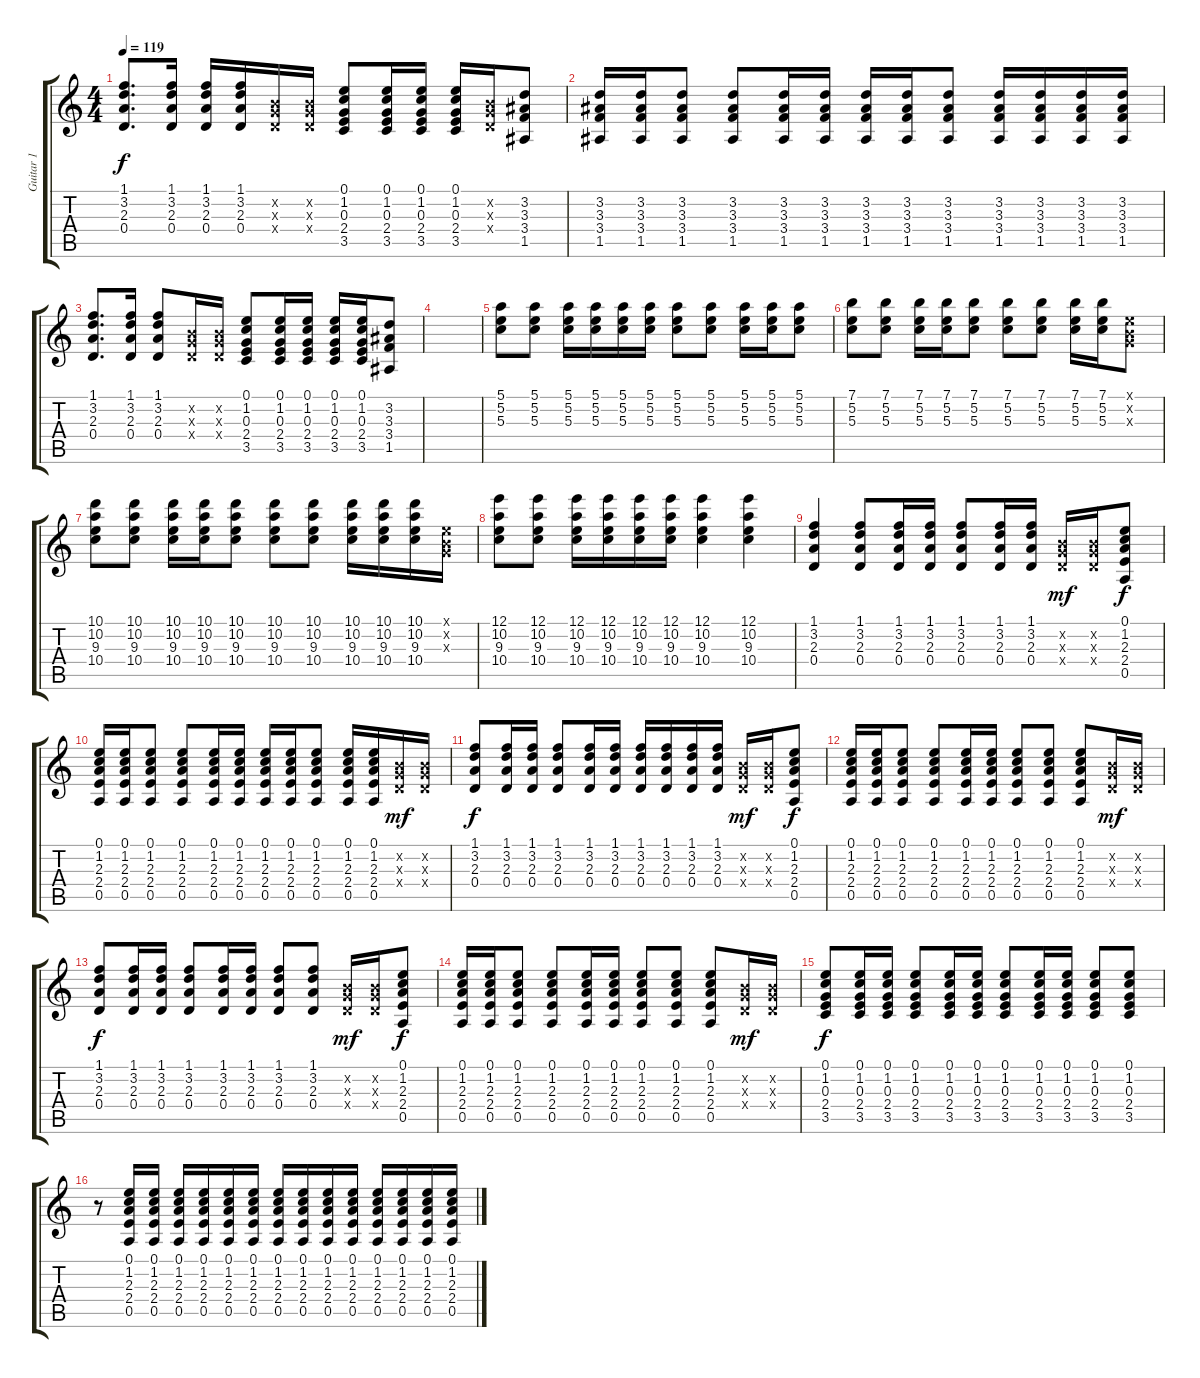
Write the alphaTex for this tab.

\track ("Guitar 1" "Guitar 1") {instrument acousticguitarsteel}
\staff {score tabs}
\tuning (E4 B3 G3 D3 A2 E2) {hide}
\ts (4 4)
\tempo 119
\clef g2
\ks c
(1.1 3.2 2.3 0.4).8{d dy f} (1.1 3.2 2.3 0.4).16 (1.1 3.2 2.3 0.4).16 (1.1 3.2 2.3 0.4).16 (0.2{x} 0.3{x} 0.4{x}).16 (0.2{x} 0.3{x} 0.4{x}).16 (0.1 1.2 0.3 2.4 3.5).8 (0.1 1.2 0.3 2.4 3.5).16 (0.1 1.2 0.3 2.4 3.5).16 (0.1 1.2 0.3 2.4 3.5).16 (0.2{x} 0.3{x} 0.4{x}).16 (3.2 3.3 3.4 1.5).8 |
(3.2 3.3 3.4 1.5).16 (3.2 3.3 3.4 1.5).16 (3.2 3.3 3.4 1.5).8 (3.2 3.3 3.4 1.5).8 (3.2 3.3 3.4 1.5).16 (3.2 3.3 3.4 1.5).16 (3.2 3.3 3.4 1.5).16 (3.2 3.3 3.4 1.5).16 (3.2 3.3 3.4 1.5).8 (3.2 3.3 3.4 1.5).16 (3.2 3.3 3.4 1.5).16 (3.2 3.3 3.4 1.5).16 (3.2 3.3 3.4 1.5).16 |
(1.1 3.2 2.3 0.4).8{d} (1.1 3.2 2.3 0.4).16 (1.1 3.2 2.3 0.4).8 (0.2{x} 0.3{x} 0.4{x}).16 (0.2{x} 0.3{x} 0.4{x}).16 (0.1 1.2 0.3 2.4 3.5).8 (0.1 1.2 0.3 2.4 3.5).16 (0.1 1.2 0.3 2.4 3.5).16 (0.1 1.2 0.3 2.4 3.5).16 (0.1 1.2 0.3 2.4 3.5).16 (3.2 3.3 3.4 1.5).8 |
|
(5.1 5.2 5.3).8 (5.1 5.2 5.3).8 (5.1 5.2 5.3).16 (5.1 5.2 5.3).16 (5.1 5.2 5.3).16 (5.1 5.2 5.3).16 (5.1 5.2 5.3).8 (5.1 5.2 5.3).8 (5.1 5.2 5.3).16 (5.1 5.2 5.3).16 (5.1 5.2 5.3).8 |
(7.1 5.2 5.3).8 (7.1 5.2 5.3).8 (7.1 5.2 5.3).16 (7.1 5.2 5.3).16 (7.1 5.2 5.3).8 (7.1 5.2 5.3).8 (7.1 5.2 5.3).8 (7.1 5.2 5.3).16 (7.1 5.2 5.3).16 (0.1{x} 0.2{x} 0.3{x}).8 |
(10.1 10.2 9.3 10.4).8 (10.1 10.2 9.3 10.4).8 (10.1 10.2 9.3 10.4).16 (10.1 10.2 9.3 10.4).16 (10.1 10.2 9.3 10.4).8 (10.1 10.2 9.3 10.4).8 (10.1 10.2 9.3 10.4).8 (10.1 10.2 9.3 10.4).16 (10.1 10.2 9.3 10.4).16 (10.1 10.2 9.3 10.4).16 (0.1{x} 0.2{x} 0.3{x}).16 |
(12.1 10.2 9.3 10.4).8 (12.1 10.2 9.3 10.4).8 (12.1 10.2 9.3 10.4).16 (12.1 10.2 9.3 10.4).16 (12.1 10.2 9.3 10.4).16 (12.1 10.2 9.3 10.4).16 (12.1 10.2 9.3 10.4).4 (12.1 10.2 9.3 10.4).4 |
(1.1 3.2 2.3 0.4).4 (1.1 3.2 2.3 0.4).8 (1.1 3.2 2.3 0.4).16 (1.1 3.2 2.3 0.4).16 (1.1 3.2 2.3 0.4).8 (1.1 3.2 2.3 0.4).16 (1.1 3.2 2.3 0.4).16 (0.2{x} 0.3{x} 0.4{x}).16{dy mf} (0.2{x} 0.3{x} 0.4{x}).16 (0.1 1.2 2.3 2.4 0.5).8{dy f} |
(0.1 1.2 2.3 2.4 0.5).16 (0.1 1.2 2.3 2.4 0.5).16 (0.1 1.2 2.3 2.4 0.5).8 (0.1 1.2 2.3 2.4 0.5).8 (0.1 1.2 2.3 2.4 0.5).16 (0.1 1.2 2.3 2.4 0.5).16 (0.1 1.2 2.3 2.4 0.5).16 (0.1 1.2 2.3 2.4 0.5).16 (0.1 1.2 2.3 2.4 0.5).8 (0.1 1.2 2.3 2.4 0.5).16 (0.1 1.2 2.3 2.4 0.5).16 (0.2{x} 0.3{x} 0.4{x}).16{dy mf} (0.2{x} 0.3{x} 0.4{x}).16 |
(1.1 3.2 2.3 0.4).8{dy f} (1.1 3.2 2.3 0.4).16 (1.1 3.2 2.3 0.4).16 (1.1 3.2 2.3 0.4).8 (1.1 3.2 2.3 0.4).16 (1.1 3.2 2.3 0.4).16 (1.1 3.2 2.3 0.4).16 (1.1 3.2 2.3 0.4).16 (1.1 3.2 2.3 0.4).16 (1.1 3.2 2.3 0.4).16 (0.2{x} 0.3{x} 0.4{x}).16{dy mf} (0.2{x} 0.3{x} 0.4{x}).16 (0.1 1.2 2.3 2.4 0.5).8{dy f} |
(0.1 1.2 2.3 2.4 0.5).16 (0.1 1.2 2.3 2.4 0.5).16 (0.1 1.2 2.3 2.4 0.5).8 (0.1 1.2 2.3 2.4 0.5).8 (0.1 1.2 2.3 2.4 0.5).16 (0.1 1.2 2.3 2.4 0.5).16 (0.1 1.2 2.3 2.4 0.5).8 (0.1 1.2 2.3 2.4 0.5).8 (0.1 1.2 2.3 2.4 0.5).8 (0.2{x} 0.3{x} 0.4{x}).16{dy mf} (0.2{x} 0.3{x} 0.4{x}).16 |
(1.1 3.2 2.3 0.4).8{dy f} (1.1 3.2 2.3 0.4).16 (1.1 3.2 2.3 0.4).16 (1.1 3.2 2.3 0.4).8 (1.1 3.2 2.3 0.4).16 (1.1 3.2 2.3 0.4).16 (1.1 3.2 2.3 0.4).8 (1.1 3.2 2.3 0.4).8 (0.2{x} 0.3{x} 0.4{x}).16{dy mf} (0.2{x} 0.3{x} 0.4{x}).16 (0.1 1.2 2.3 2.4 0.5).8{dy f} |
(0.1 1.2 2.3 2.4 0.5).16 (0.1 1.2 2.3 2.4 0.5).16 (0.1 1.2 2.3 2.4 0.5).8 (0.1 1.2 2.3 2.4 0.5).8 (0.1 1.2 2.3 2.4 0.5).16 (0.1 1.2 2.3 2.4 0.5).16 (0.1 1.2 2.3 2.4 0.5).8 (0.1 1.2 2.3 2.4 0.5).8 (0.1 1.2 2.3 2.4 0.5).8 (0.2{x} 0.3{x} 0.4{x}).16{dy mf} (0.2{x} 0.3{x} 0.4{x}).16 |
(0.1 1.2 0.3 2.4 3.5).8{dy f} (0.1 1.2 0.3 2.4 3.5).16 (0.1 1.2 0.3 2.4 3.5).16 (0.1 1.2 0.3 2.4 3.5).8 (0.1 1.2 0.3 2.4 3.5).16 (0.1 1.2 0.3 2.4 3.5).16 (0.1 1.2 0.3 2.4 3.5).8 (0.1 1.2 0.3 2.4 3.5).16 (0.1 1.2 0.3 2.4 3.5).16 (0.1 1.2 0.3 2.4 3.5).8 (0.1 1.2 0.3 2.4 3.5).8 |
r.8 (0.1 1.2 2.3 2.4 0.5).16 (0.1 1.2 2.3 2.4 0.5).16 (0.1 1.2 2.3 2.4 0.5).16 (0.1 1.2 2.3 2.4 0.5).16 (0.1 1.2 2.3 2.4 0.5).16 (0.1 1.2 2.3 2.4 0.5).16 (0.1 1.2 2.3 2.4 0.5).16 (0.1 1.2 2.3 2.4 0.5).16 (0.1 1.2 2.3 2.4 0.5).16 (0.1 1.2 2.3 2.4 0.5).16 (0.1 1.2 2.3 2.4 0.5).16 (0.1 1.2 2.3 2.4 0.5).16 (0.1 1.2 2.3 2.4 0.5).16 (0.1 1.2 2.3 2.4 0.5).16
